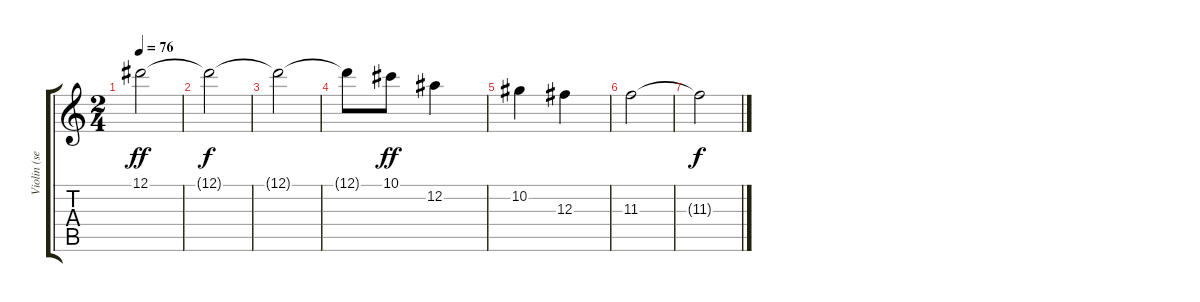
\track ("Violin (section)" "Violin (se") {instrument stringensemble1}
\staff {score tabs}
\tuning (Eb5 Bb4 Gb4 Db4 Ab3 Eb3) {hide}
\ts (2 4)
\tempo 76
\clef g2
\ks c
12.1.2{dy ff} |
12.1{t}.2{dy f} |
12.1{t}.2 |
12.1{t}.8 10.1.8{dy ff} 12.2.4 |
10.2.4 12.3.4 |
11.3.2 |
11.3{t}.2{dy f}
